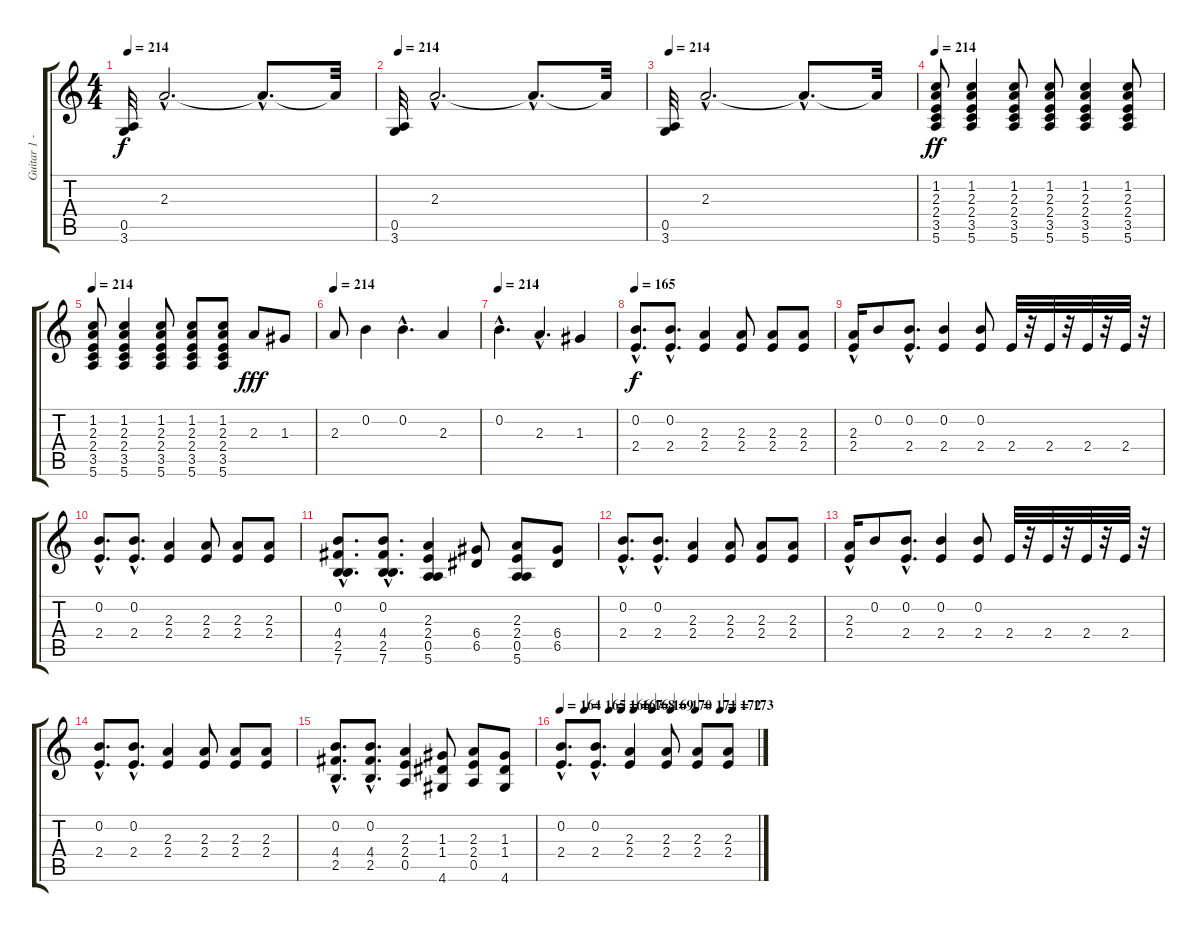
\track ("Guitar 1 - El Hefe" "Guitar 1 -") {instrument overdrivenguitar}
\staff {score tabs}
\tuning (E4 B3 G3 D3 A2 E2) {hide}
\ts (4 4)
\tempo 214
\clef g2
\ks c
(0.5 3.6).32{dy f} 2.3{hac}.2{d} 2.3{hac t}.8{d} 2.3{t}.32 |
\tempo 214
(0.5 3.6).32 2.3{hac}.2{d} 2.3{hac t}.8{d} 2.3{t}.32 |
\tempo 214
(0.5 3.6).32 2.3{hac}.2{d} 2.3{hac t}.8{d} 2.3{t}.32 |
\tempo 214
(1.2 2.3 2.4 3.5 5.6).8{dy ff} (1.2 2.3 2.4 3.5 5.6).4 (1.2 2.3 2.4 3.5 5.6).8 (1.2 2.3 2.4 3.5 5.6).8 (1.2 2.3 2.4 3.5 5.6).4 (1.2 2.3 2.4 3.5 5.6).8 |
\tempo 214
(1.2 2.3 2.4 3.5 5.6).8 (1.2 2.3 2.4 3.5 5.6).4 (1.2 2.3 2.4 3.5 5.6).8 (1.2 2.3 2.4 3.5 5.6).8 (1.2 2.3 2.4 3.5 5.6).8 2.3.8{dy fff} 1.3.8 |
\tempo 214
2.3.8 0.2.4 0.2{hac}.4{d} 2.3.4 |
\tempo 214
0.2{hac}.4{d} 2.3{hac}.4{d} 1.3.4 |
\tempo 165
(0.2{hac} 2.4{hac}).8{d dy f} (0.2{hac} 2.4{hac}).8{d} (2.3 2.4).4 (2.3 2.4).8 (2.3 2.4).8 (2.3 2.4).8 |
(2.3 2.4{hac}).16 0.2.8 (0.2{hac} 2.4{hac}).8{d} (0.2 2.4).4 (0.2 2.4).8 2.4.32 r.32 2.4.32 r.32 2.4.32 r.32 2.4.32 r.32 |
(0.2{hac} 2.4{hac}).8{d} (0.2{hac} 2.4{hac}).8{d} (2.3 2.4).4 (2.3 2.4).8 (2.3 2.4).8 (2.3 2.4).8 |
(0.2{hac} 4.4{hac} 2.5{hac} 7.6{hac}).8{d} (0.2{hac} 4.4{hac} 2.5{hac} 7.6{hac}).8{d} (2.3 2.4 0.5 5.6).4 (6.4 6.5).8 (2.3 2.4 0.5 5.6).8 (6.4 6.5).8 |
(0.2{hac} 2.4{hac}).8{d} (0.2{hac} 2.4{hac}).8{d} (2.3 2.4).4 (2.3 2.4).8 (2.3 2.4).8 (2.3 2.4).8 |
(2.3 2.4{hac}).16 0.2.8 (0.2{hac} 2.4{hac}).8{d} (0.2 2.4).4 (0.2 2.4).8 2.4.32 r.32 2.4.32 r.32 2.4.32 r.32 2.4.32 r.32 |
(0.2{hac} 2.4{hac}).8{d} (0.2{hac} 2.4{hac}).8{d} (2.3 2.4).4 (2.3 2.4).8 (2.3 2.4).8 (2.3 2.4).8 |
(0.2{hac} 4.4{hac} 2.5{hac}).8{d} (0.2{hac} 4.4{hac} 2.5{hac}).8{d} (2.3 2.4 0.5).4 (1.3 1.4 4.6).8 (2.3 2.4 0.5).8 (1.3 1.4 4.6).8 |
\tempo 164
\tempo (165 0.125)
\tempo (166 0.25)
\tempo (167 0.3125)
\tempo (168 0.375)
\tempo (169 0.46875)
\tempo (170 0.5625)
\tempo (171 0.6875)
\tempo (172 0.8125)
\tempo (173 0.875)
(0.2{hac} 2.4{hac}).8{d} (0.2{hac} 2.4{hac}).8{d} (2.3 2.4).4 (2.3 2.4).8 (2.3 2.4).8 (2.3 2.4).8
